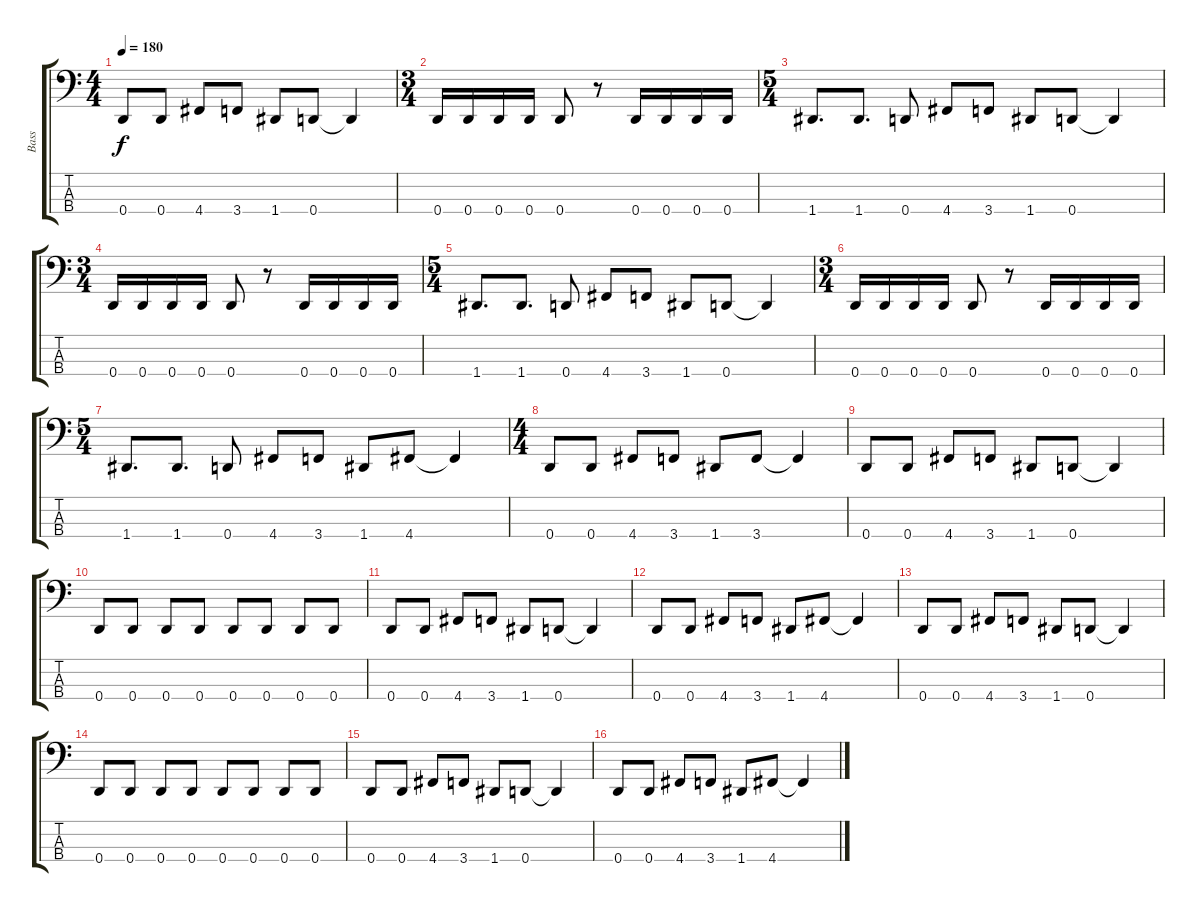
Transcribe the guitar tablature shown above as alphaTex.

\track ("Bass" "Bass") {instrument electricbasspick}
\staff {score tabs}
\tuning (G2 D2 A1 D1) {hide}
\ts (4 4)
\tempo 180
\clef f4
\ks c
0.4.8{dy f} 0.4.8 4.4.8 3.4.8 1.4.8 0.4.8 0.4{t}.4 |
\ts (3 4)
0.4.16 0.4.16 0.4.16 0.4.16 0.4.8 r.8 0.4.16 0.4.16 0.4.16 0.4.16 |
\ts (5 4)
1.4.8{d} 1.4.8{d} 0.4.8 4.4.8 3.4.8 1.4.8 0.4.8 0.4{t}.4 |
\ts (3 4)
0.4.16 0.4.16 0.4.16 0.4.16 0.4.8 r.8 0.4.16 0.4.16 0.4.16 0.4.16 |
\ts (5 4)
1.4.8{d} 1.4.8{d} 0.4.8 4.4.8 3.4.8 1.4.8 0.4.8 0.4{t}.4 |
\ts (3 4)
0.4.16 0.4.16 0.4.16 0.4.16 0.4.8 r.8 0.4.16 0.4.16 0.4.16 0.4.16 |
\ts (5 4)
1.4.8{d} 1.4.8{d} 0.4.8 4.4.8 3.4.8 1.4.8 4.4.8 4.4{t}.4 |
\ts (4 4)
0.4.8 0.4.8 4.4.8 3.4.8 1.4.8 3.4.8 3.4{t}.4 |
0.4.8 0.4.8 4.4.8 3.4.8 1.4.8 0.4.8 0.4{t}.4 |
0.4.8 0.4.8 0.4.8 0.4.8 0.4.8 0.4.8 0.4.8 0.4.8 |
0.4.8 0.4.8 4.4.8 3.4.8 1.4.8 0.4.8 0.4{t}.4 |
0.4.8 0.4.8 4.4.8 3.4.8 1.4.8 4.4.8 4.4{t}.4 |
0.4.8 0.4.8 4.4.8 3.4.8 1.4.8 0.4.8 0.4{t}.4 |
0.4.8 0.4.8 0.4.8 0.4.8 0.4.8 0.4.8 0.4.8 0.4.8 |
0.4.8 0.4.8 4.4.8 3.4.8 1.4.8 0.4.8 0.4{t}.4 |
0.4.8 0.4.8 4.4.8 3.4.8 1.4.8 4.4.8 4.4{t}.4
